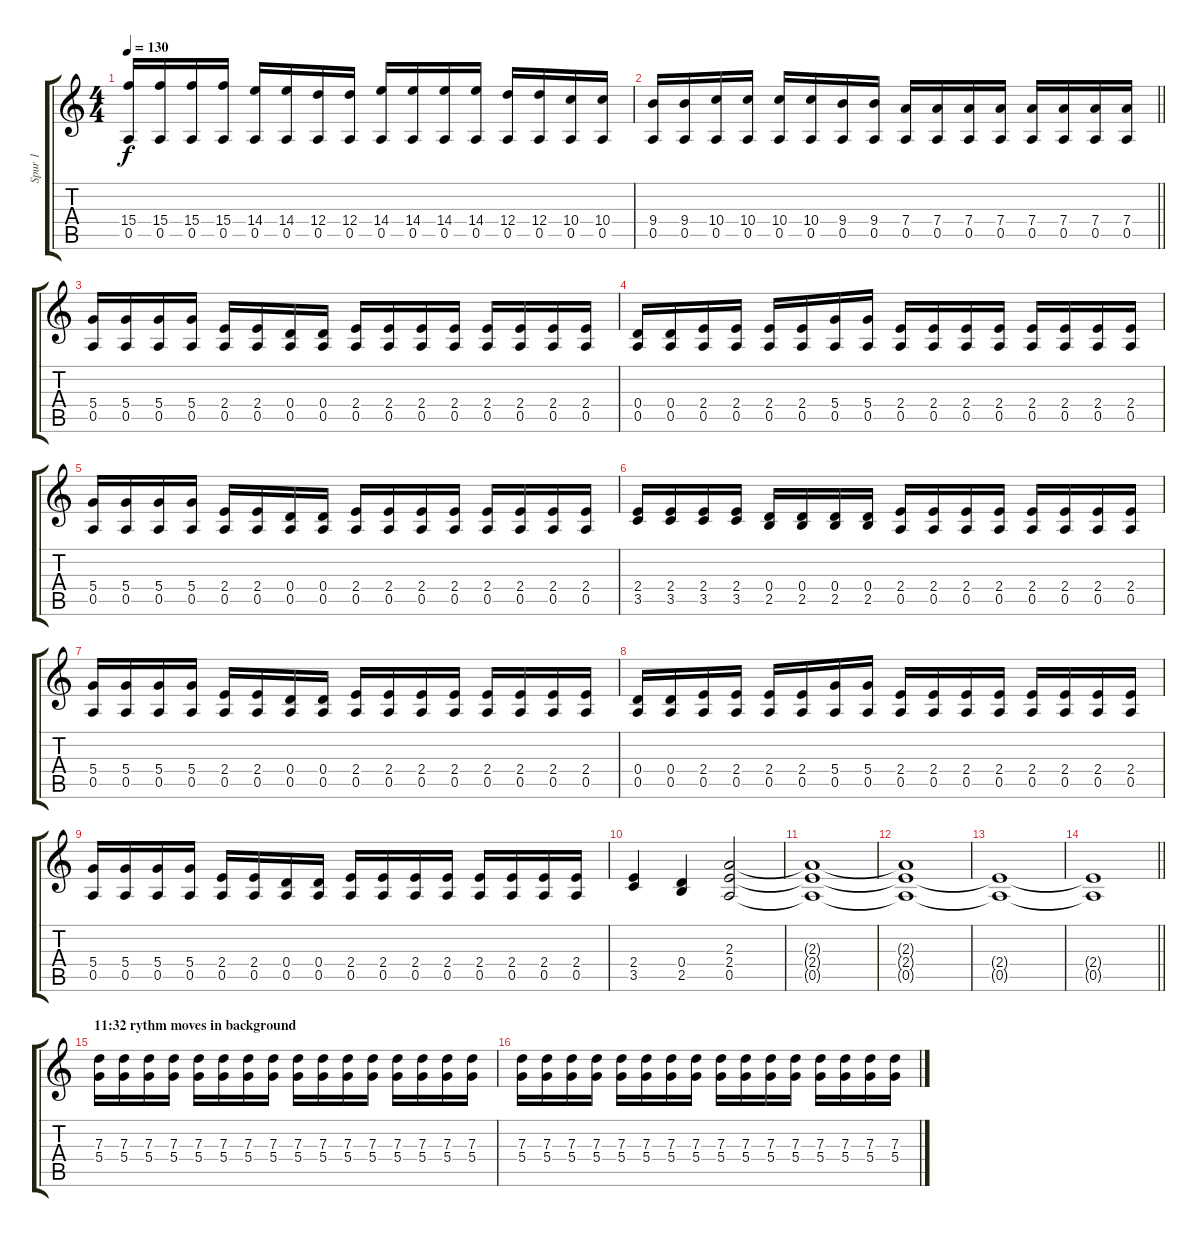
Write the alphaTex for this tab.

\track ("Spur 1" "Spur 1") {instrument distortionguitar}
\staff {score tabs}
\tuning (E4 B3 G3 D3 A2 E2) {hide}
\ts (4 4)
\tempo 130
\clef g2
\ks c
(15.4 0.5).16{dy f} (15.4 0.5).16 (15.4 0.5).16 (15.4 0.5).16 (14.4 0.5).16 (14.4 0.5).16 (12.4 0.5).16 (12.4 0.5).16 (14.4 0.5).16 (14.4 0.5).16 (14.4 0.5).16 (14.4 0.5).16 (12.4 0.5).16 (12.4 0.5).16 (10.4 0.5).16 (10.4 0.5).16 |
\barLineRight lightlight
(9.4 0.5).16 (9.4 0.5).16 (10.4 0.5).16 (10.4 0.5).16 (10.4 0.5).16 (10.4 0.5).16 (9.4 0.5).16 (9.4 0.5).16 (7.4 0.5).16 (7.4 0.5).16 (7.4 0.5).16 (7.4 0.5).16 (7.4 0.5).16 (7.4 0.5).16 (7.4 0.5).16 (7.4 0.5).16 |
(5.4 0.5).16 (5.4 0.5).16 (5.4 0.5).16 (5.4 0.5).16 (2.4 0.5).16 (2.4 0.5).16 (0.4 0.5).16 (0.4 0.5).16 (2.4 0.5).16 (2.4 0.5).16 (2.4 0.5).16 (2.4 0.5).16 (2.4 0.5).16 (2.4 0.5).16 (2.4 0.5).16 (2.4 0.5).16 |
(0.4 0.5).16 (0.4 0.5).16 (2.4 0.5).16 (2.4 0.5).16 (2.4 0.5).16 (2.4 0.5).16 (5.4 0.5).16 (5.4 0.5).16 (2.4 0.5).16 (2.4 0.5).16 (2.4 0.5).16 (2.4 0.5).16 (2.4 0.5).16 (2.4 0.5).16 (2.4 0.5).16 (2.4 0.5).16 |
(5.4 0.5).16 (5.4 0.5).16 (5.4 0.5).16 (5.4 0.5).16 (2.4 0.5).16 (2.4 0.5).16 (0.4 0.5).16 (0.4 0.5).16 (2.4 0.5).16 (2.4 0.5).16 (2.4 0.5).16 (2.4 0.5).16 (2.4 0.5).16 (2.4 0.5).16 (2.4 0.5).16 (2.4 0.5).16 |
(2.4 3.5).16 (2.4 3.5).16 (2.4 3.5).16 (2.4 3.5).16 (0.4 2.5).16 (0.4 2.5).16 (0.4 2.5).16 (0.4 2.5).16 (2.4 0.5).16 (2.4 0.5).16 (2.4 0.5).16 (2.4 0.5).16 (2.4 0.5).16 (2.4 0.5).16 (2.4 0.5).16 (2.4 0.5).16 |
(5.4 0.5).16 (5.4 0.5).16 (5.4 0.5).16 (5.4 0.5).16 (2.4 0.5).16 (2.4 0.5).16 (0.4 0.5).16 (0.4 0.5).16 (2.4 0.5).16 (2.4 0.5).16 (2.4 0.5).16 (2.4 0.5).16 (2.4 0.5).16 (2.4 0.5).16 (2.4 0.5).16 (2.4 0.5).16 |
(0.4 0.5).16 (0.4 0.5).16 (2.4 0.5).16 (2.4 0.5).16 (2.4 0.5).16 (2.4 0.5).16 (5.4 0.5).16 (5.4 0.5).16 (2.4 0.5).16 (2.4 0.5).16 (2.4 0.5).16 (2.4 0.5).16 (2.4 0.5).16 (2.4 0.5).16 (2.4 0.5).16 (2.4 0.5).16 |
(5.4 0.5).16 (5.4 0.5).16 (5.4 0.5).16 (5.4 0.5).16 (2.4 0.5).16 (2.4 0.5).16 (0.4 0.5).16 (0.4 0.5).16 (2.4 0.5).16 (2.4 0.5).16 (2.4 0.5).16 (2.4 0.5).16 (2.4 0.5).16 (2.4 0.5).16 (2.4 0.5).16 (2.4 0.5).16 |
(2.4 3.5).4 (0.4 2.5).4 (2.3 2.4 0.5).2 |
(2.3{t} 2.4{t} 0.5{t}).1 |
(2.3{t} 2.4{t} 0.5{t}).1 |
(2.4{t} 0.5{t}).1 |
\barLineRight lightlight
(2.4{t} 0.5{t}).1 |
\section ("" "11:32 rythm moves in background")
(7.3 5.4).16 (7.3 5.4).16 (7.3 5.4).16 (7.3 5.4).16 (7.3 5.4).16 (7.3 5.4).16 (7.3 5.4).16 (7.3 5.4).16 (7.3 5.4).16 (7.3 5.4).16 (7.3 5.4).16 (7.3 5.4).16 (7.3 5.4).16 (7.3 5.4).16 (7.3 5.4).16 (7.3 5.4).16 |
(7.3 5.4).16 (7.3 5.4).16 (7.3 5.4).16 (7.3 5.4).16 (7.3 5.4).16 (7.3 5.4).16 (7.3 5.4).16 (7.3 5.4).16 (7.3 5.4).16 (7.3 5.4).16 (7.3 5.4).16 (7.3 5.4).16 (7.3 5.4).16 (7.3 5.4).16 (7.3 5.4).16 (7.3 5.4).16
